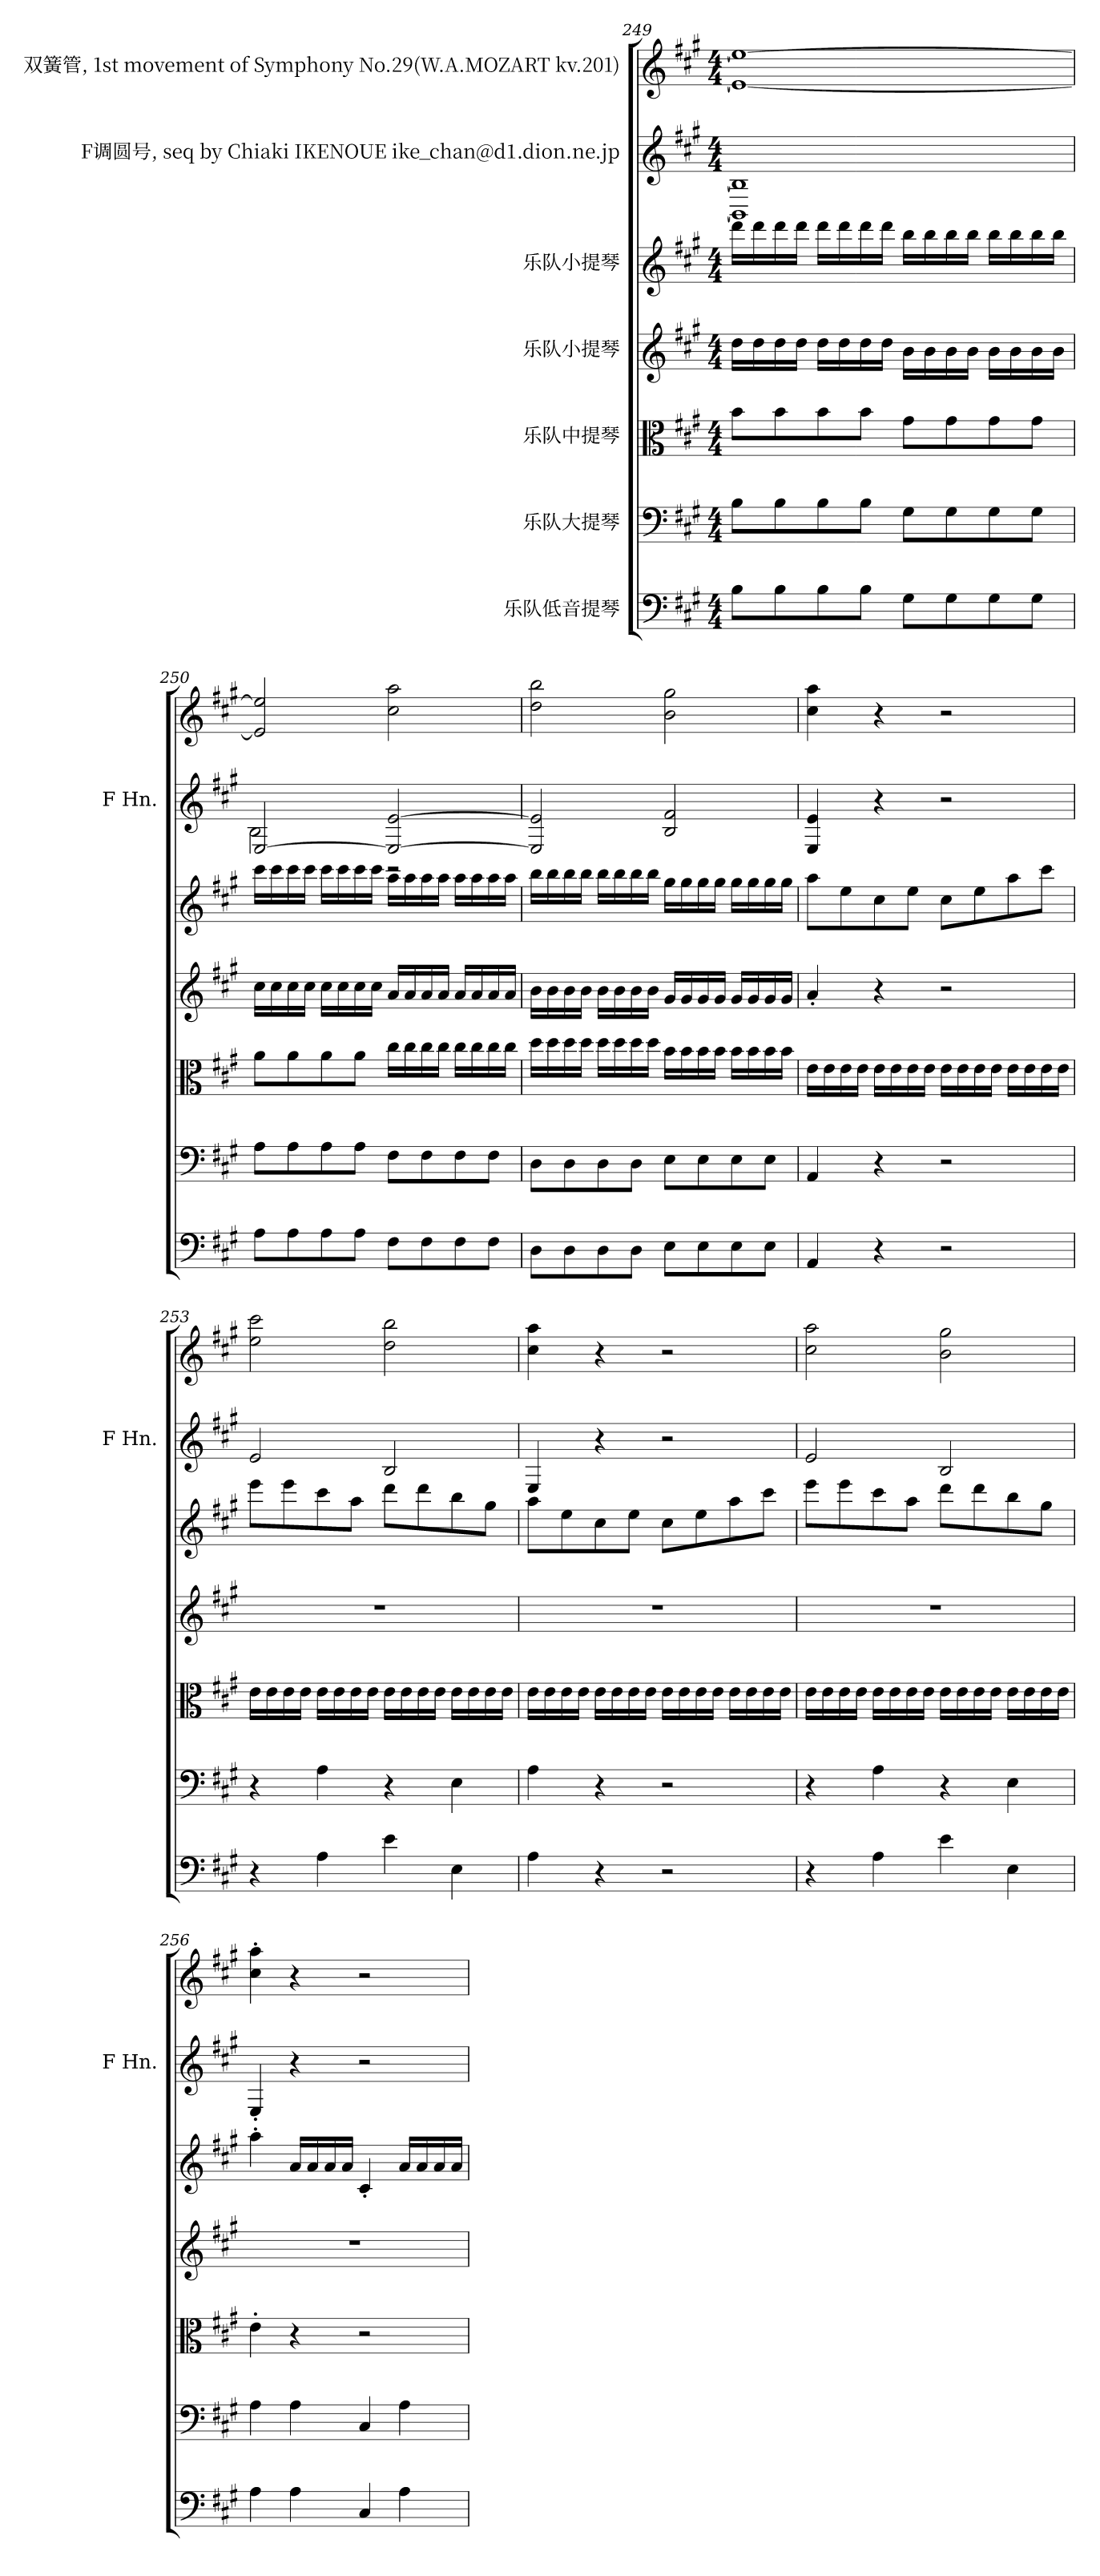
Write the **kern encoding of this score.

**kern	**kern	**kern	**kern	**kern	**kern	**kern
*part7	*part6	*part5	*part4	*part3	*part2	*part1
*staff7	*staff6	*staff5	*staff4	*staff3	*staff2	*staff1
*I"乐队低音提琴	*I"乐队大提琴	*I"乐队中提琴	*I"乐队小提琴	*I"乐队小提琴	*I"F调圆号, seq by Chiaki IKENOUE ike_chan@d1.dion.ne.jp	*I"双簧管, 1st movement of Symphony No.29(W.A.MOZART kv.201)
*	*	*	*	*	*I'F Hn.	*
*clefF4	*clefF4	*clefC3	*clefG2	*clefG2	*clefG2	*clefG2
*ITrd7c12	*	*	*	*	*ITrd4c7	*
*k[f#c#g#]	*k[f#c#g#]	*k[f#c#g#]	*k[f#c#g#]	*k[f#c#g#]	*k[f#c#]	*k[f#c#g#]
*M4/4	*M4/4	*M4/4	*M4/4	*M4/4	*M4/4	*M4/4
=249	=249	=249	=249	=249	=249	=249
8BB\L	8B\L	8b\L	16dd\LL	16ddd\LL	1EE] 1E]	1e_ 1ee_
.	.	.	16dd\	16ddd\	.	.
8BB\	8B\	8b\	16dd\	16ddd\	.	.
.	.	.	16dd\JJ	16ddd\JJ	.	.
8BB\	8B\	8b\	16dd\LL	16ddd\LL	.	.
.	.	.	16dd\	16ddd\	.	.
8BB\J	8B\J	8b\J	16dd\	16ddd\	.	.
.	.	.	16dd\JJ	16ddd\JJ	.	.
8GG#\L	8G#\L	8g#\L	16b\LL	16bb\LL	.	.
.	.	.	16b\	16bb\	.	.
8GG#\	8G#\	8g#\	16b\	16bb\	.	.
.	.	.	16b\JJ	16bb\JJ	.	.
8GG#\	8G#\	8g#\	16b\LL	16bb\LL	.	.
.	.	.	16b\	16bb\	.	.
8GG#\J	8G#\J	8g#\J	16b\	16bb\	.	.
.	.	.	16b\JJ	16bb\JJ	.	.
!!LO:PB:g=z
=250	=250	=250	=250	=250	=250	=250
*	*	*	*	*	*^	*
8AA\L	8A\L	8a\L	16cc#\LL	16ccc#\LL	[2AA/	2E\	2e/] 2ee/]
.	.	.	16cc#\	16ccc#\	.	.	.
8AA\	8A\	8a\	16cc#\	16ccc#\	.	.	.
.	.	.	16cc#\JJ	16ccc#\JJ	.	.	.
8AA\	8A\	8a\	16cc#\LL	16ccc#\LL	.	.	.
.	.	.	16cc#\	16ccc#\	.	.	.
8AA\J	8A\J	8a\J	16cc#\	16ccc#\	.	.	.
.	.	.	16cc#\JJ	16ccc#\JJ	.	.	.
8FF#\L	8F#\L	16cc#\LL	16a/LL	16aa\LL	2AA/_ [2A/	2r	2cc#\ 2aa\
.	.	16cc#\	16a/	16aa\	.	.	.
8FF#\	8F#\	16cc#\	16a/	16aa\	.	.	.
.	.	16cc#\JJ	16a/JJ	16aa\JJ	.	.	.
8FF#\	8F#\	16cc#\LL	16a/LL	16aa\LL	.	.	.
.	.	16cc#\	16a/	16aa\	.	.	.
8FF#\J	8F#\J	16cc#\	16a/	16aa\	.	.	.
.	.	16cc#\JJ	16a/JJ	16aa\JJ	.	.	.
*	*	*	*	*	*v	*v	*
!!LO:PB:g=z
=251	=251	=251	=251	=251	=251	=251
8DD\L	8D\L	16dd\LL	16b\LL	16bb\LL	2AA/] 2A/]	2dd\ 2bb\
.	.	16dd\	16b\	16bb\	.	.
8DD\	8D\	16dd\	16b\	16bb\	.	.
.	.	16dd\JJ	16b\JJ	16bb\JJ	.	.
8DD\	8D\	16dd\LL	16b\LL	16bb\LL	.	.
.	.	16dd\	16b\	16bb\	.	.
8DD\J	8D\J	16dd\	16b\	16bb\	.	.
.	.	16dd\JJ	16b\JJ	16bb\JJ	.	.
8EE\L	8E\L	16b\LL	16g#/LL	16gg#\LL	2E/ 2B/	2b\ 2gg#\
.	.	16b\	16g#/	16gg#\	.	.
8EE\	8E\	16b\	16g#/	16gg#\	.	.
.	.	16b\JJ	16g#/JJ	16gg#\JJ	.	.
8EE\	8E\	16b\LL	16g#/LL	16gg#\LL	.	.
.	.	16b\	16g#/	16gg#\	.	.
8EE\J	8E\J	16b\	16g#/	16gg#\	.	.
.	.	16b\JJ	16g#/JJ	16gg#\JJ	.	.
=252	=252	=252	=252	=252	=252	=252
4AAA/	4AA/	16e\LL	4a'/	8aa\L	4AA/ 4A/	4cc#\ 4aa\
.	.	16e\	.	.	.	.
.	.	16e\	.	8ee\	.	.
.	.	16e\JJ	.	.	.	.
4r	4r	16e\LL	4r	8cc#\	4r	4r
.	.	16e\	.	.	.	.
.	.	16e\	.	8ee\J	.	.
.	.	16e\JJ	.	.	.	.
2r	2r	16e\LL	2r	8cc#\L	2r	2r
.	.	16e\	.	.	.	.
.	.	16e\	.	8ee\	.	.
.	.	16e\JJ	.	.	.	.
.	.	16e\LL	.	8aa\	.	.
.	.	16e\	.	.	.	.
.	.	16e\	.	8ccc#\J	.	.
.	.	16e\JJ	.	.	.	.
!!LO:PB:g=z
=253	=253	=253	=253	=253	=253	=253
4r	4r	16e\LL	1r	8eee\L	2A/	2ee\ 2ccc#\
.	.	16e\	.	.	.	.
.	.	16e\	.	8eee\	.	.
.	.	16e\JJ	.	.	.	.
4AA\	4A\	16e\LL	.	8ccc#\	.	.
.	.	16e\	.	.	.	.
.	.	16e\	.	8aa\J	.	.
.	.	16e\JJ	.	.	.	.
4E\	4r	16e\LL	.	8ddd\L	2E/	2dd\ 2bb\
.	.	16e\	.	.	.	.
.	.	16e\	.	8ddd\	.	.
.	.	16e\JJ	.	.	.	.
4EE\	4E\	16e\LL	.	8bb\	.	.
.	.	16e\	.	.	.	.
.	.	16e\	.	8gg#\J	.	.
.	.	16e\JJ	.	.	.	.
=254	=254	=254	=254	=254	=254	=254
4AA\	4A\	16e\LL	1r	8aa\L	4AA/	4cc#\ 4aa\
.	.	16e\	.	.	.	.
.	.	16e\	.	8ee\	.	.
.	.	16e\JJ	.	.	.	.
4r	4r	16e\LL	.	8cc#\	4r	4r
.	.	16e\	.	.	.	.
.	.	16e\	.	8ee\J	.	.
.	.	16e\JJ	.	.	.	.
2r	2r	16e\LL	.	8cc#\L	2r	2r
.	.	16e\	.	.	.	.
.	.	16e\	.	8ee\	.	.
.	.	16e\JJ	.	.	.	.
.	.	16e\LL	.	8aa\	.	.
.	.	16e\	.	.	.	.
.	.	16e\	.	8ccc#\J	.	.
.	.	16e\JJ	.	.	.	.
!!LO:PB:g=z
=255	=255	=255	=255	=255	=255	=255
4r	4r	16e\LL	1r	8eee\L	2A/	2cc#\ 2aa\
.	.	16e\	.	.	.	.
.	.	16e\	.	8eee\	.	.
.	.	16e\JJ	.	.	.	.
4AA\	4A\	16e\LL	.	8ccc#\	.	.
.	.	16e\	.	.	.	.
.	.	16e\	.	8aa\J	.	.
.	.	16e\JJ	.	.	.	.
4E\	4r	16e\LL	.	8ddd\L	2E/	2b\ 2gg#\
.	.	16e\	.	.	.	.
.	.	16e\	.	8ddd\	.	.
.	.	16e\JJ	.	.	.	.
4EE\	4E\	16e\LL	.	8bb\	.	.
.	.	16e\	.	.	.	.
.	.	16e\	.	8gg#\J	.	.
.	.	16e\JJ	.	.	.	.
=256	=256	=256	=256	=256	=256	=256
4AA\	4A\	4e'\	1r	4aa'\	4AA'/	4cc#\' 4aa\'
4AA\	4A\	4r	.	16a/LL	4r	4r
.	.	.	.	16a/	.	.
.	.	.	.	16a/	.	.
.	.	.	.	16a/JJ	.	.
4CC#/	4C#/	2r	.	4c#'/	2r	2r
4AA\	4A\	.	.	16a/LL	.	.
.	.	.	.	16a/	.	.
.	.	.	.	16a/	.	.
.	.	.	.	16a/JJ	.	.
=	=	=	=	=	=	=
*-	*-	*-	*-	*-	*-	*-
